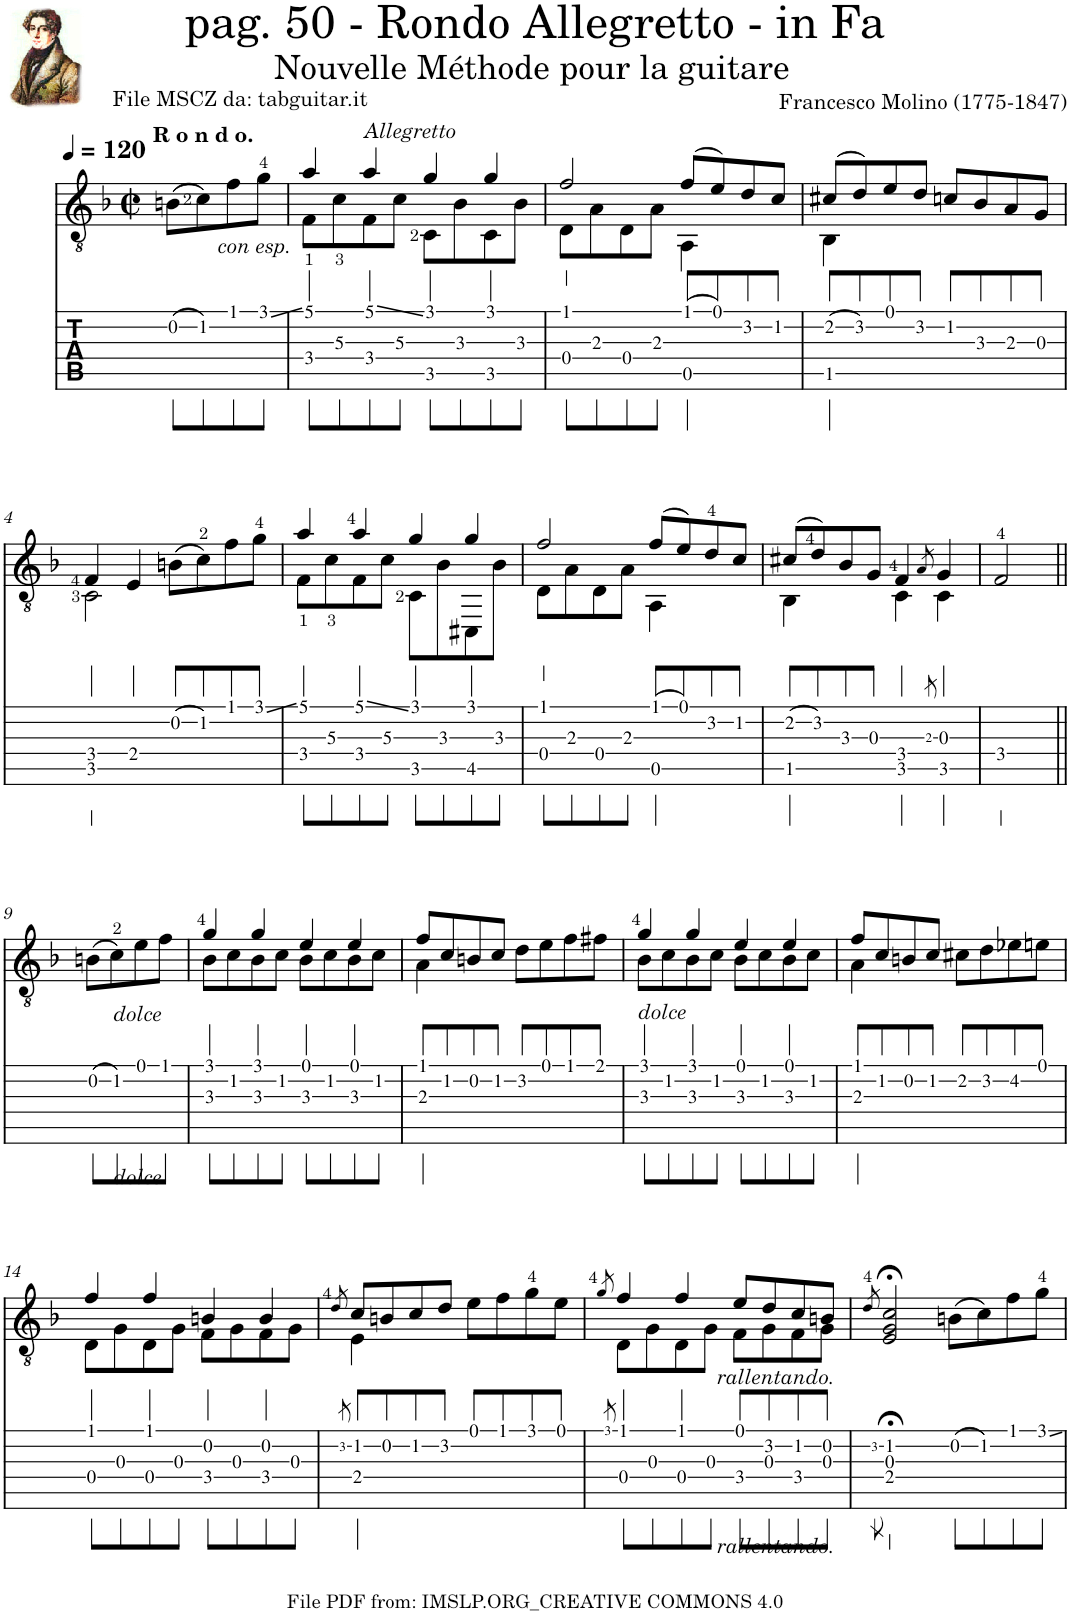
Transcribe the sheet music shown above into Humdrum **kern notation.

**kern	**kern
*part2	*part1
*staff2	*staff1
*I"Chitarra classica (Intavolatura)	*I"Classical Guitar
*stria6	*
*	*clefGv2
*k[b-]	*k[b-]
*M2/2	*M2/2
*met(c|)	*met(c|)
*MM120	*MM120
=	=
!	!LO:TX:a:B:t=R o n d o.
(8Bn\L	(8Bn\L
8c\)	8c\)
!	!LO:TX:b:i:t=con esp.
8f\	8f\
8g\J	8g\J
=1	=1
*^	*^
4a/	8F\L	4a/	8F\L
.	8c\	.	8c\
!	!	!LO:TX:a:i:t=Allegretto	!
4a/	8F\	4a/	8F\
.	8c\J	.	8c\J
4g/	8C\L	4g/	8C\L
.	8B-\	.	8B-\
4g/	8C\	4g/	8C\
.	8B-\J	.	8B-\J
=2	=2	=2	=2
2f/	8D\L	2f/	8D\L
.	8A\	.	8A\
.	8D\	.	8D\
.	8A\J	.	8A\J
(8f/L	4AA\	(8f/L	4AA\
8e/)	.	8e/)	.
8d/	4ryy	8d/	4ryy
8c/J	.	8c/J	.
=3	=3	=3	=3
(8c#X/L	4BB-\	(8c#X/L	4BB-\
8d/)	.	8d/)	.
8e/	2.ryy	8e/	2.ryy
8d/J	.	8d/J	.
8cn/L	.	8cn/L	.
8B-/	.	8B-/	.
8A/	.	8A/	.
8G/J	.	8G/J	.
!!LO:LB:g=z	!!
=4	=4	=4	=4
4F/	2C\	4F/	2C\
4E/	.	4E/	.
(8Bn/L	2ryy	(8Bn\L	2ryy
8c/)	.	8c\)	.
8f/	.	8f\	.
8g/J	.	8g\J	.
=5	=5	=5	=5
4a/	8F\L	4a/	8F\L
.	8c\	.	8c\
4a/	8F\	4a/	8F\
.	8c\J	.	8c\J
4g/	8C\L	4g/	8C\L
.	8B-\	.	8B-\
4g/	8C#X\	4g/	8CC#X\
.	8B-\J	.	8B-\J
=6	=6	=6	=6
2f/	8D\L	2f/	8D\L
.	8A\	.	8A\
.	8D\	.	8D\
.	8A\J	.	8A\J
(8f/L	4AA\	(8f/L	4AA\
8e/)	.	8e/)	.
8d/	4ryy	8d/	4ryy
8c/J	.	8c/J	.
=7	=7	=7	=7
(8c#X/L	4BB-\	(8c#X/L	4BB-\
8d/)	.	8d/)	.
8B-/	4ryy	8B-/	4ryy
8G/J	.	8G/J	.
4F/	4C\	4F/	4C\
8qA/	.	8qA/	.
4G/	4C\	4G/	4C\
*v	*v	*	*
*	*v	*v
=8	=8
2F\	2F/
!!LO:LB:g=z
=9||	=9||
(8Bn\L	(8Bn\L
!	!LO:TX:b:i:t=dolce
!LO:TX:b:i:t=dolce	!
8c\)	8c\)
8e\	8e\
8f\J	8f\J
=10	=10
*^	*^
4g/	8B-\L	4g/	8B-\L
.	8c\	.	8c\
4g/	8B-\	4g/	8B-\
.	8c\J	.	8c\J
4e/	8B-\L	4e/	8B-\L
.	8c\	.	8c\
4e/	8B-\	4e/	8B-\
.	8c\J	.	8c\J
=11	=11	=11	=11
8f/L	4A\	8f/L	4A\
8c/	.	8c/	.
8Bn/	2.ryy	8Bn/	2.ryy
8c/J	.	8c/J	.
8d/L	.	8d\L	.
8e/	.	8e\	.
8f/	.	8f\	.
8f#X/J	.	8f#X\J	.
=12	=12	=12	=12
!	!	!LO:TX:b:i:t=dolce	!
4g/	8B-\L	4g/	8B-\L
.	8c\	.	8c\
4g/	8B-\	4g/	8B-\
.	8c\J	.	8c\J
4e/	8B-\L	4e/	8B-\L
.	8c\	.	8c\
4e/	8B-\	4e/	8B-\
.	8c\J	.	8c\J
=13	=13	=13	=13
8f/L	4A\	8f/L	4A\
8c/	.	8c/	.
8Bn/	2.ryy	8Bn/	2.ryy
8c/J	.	8c/J	.
8c#X/L	.	8c#X\L	.
8d/	.	8d\	.
8e-X/	.	8e-X\	.
8en/J	.	8en\J	.
!!LO:LB:g=z	!!
=14	=14	=14	=14
4f/	8D\L	4f/	8D\L
.	8G\	.	8G\
4f/	8D\	4f/	8D\
.	8G\J	.	8G\J
4Bn/	8F\L	4Bn/	8F\L
.	8G\	.	8G\
4B/	8F\	4B/	8F\
.	8G\J	.	8G\J
=15	=15	=15	=15
8qd/	.	8qd/	.
8c/L	4E\	8c/L	4E\
8Bn/	.	8Bn/	.
8c/	2.ryy	8c/	2.ryy
8d/J	.	8d/J	.
8e/L	.	8e\L	.
8f/	.	8f\	.
8g/	.	8g\	.
8e/J	.	8e\J	.
=16	=16	=16	=16
8qg/	.	8qg/	.
4f/	8D\L	4f/	8D\L
.	8G\	.	8G\
4f/	8D\	4f/	8D\
.	8G\J	.	8G\J
!	!	!LO:TX:b:i:t=rallentando.	!
!LO:TX:b:i:t=rallentando.	!	!	!
8e/L	8F\L	8e/L	8F\L
8d/	8G\	8d/	8G\
8c/	8F\	8c/	8F\
8Bn/J	8G\J	8Bn/J	8G\J
*v	*v	*	*
*	*v	*v
=17	=17
8qd\	8qd/
2E\;< 2G\;< 2c\;<	2E/;< 2G/;< 2c/;<
(8Bn\L	(8Bn\L
8c\)	8c\)
8f\	8f\
8g\J	8g\J
=	=
*-	*-
